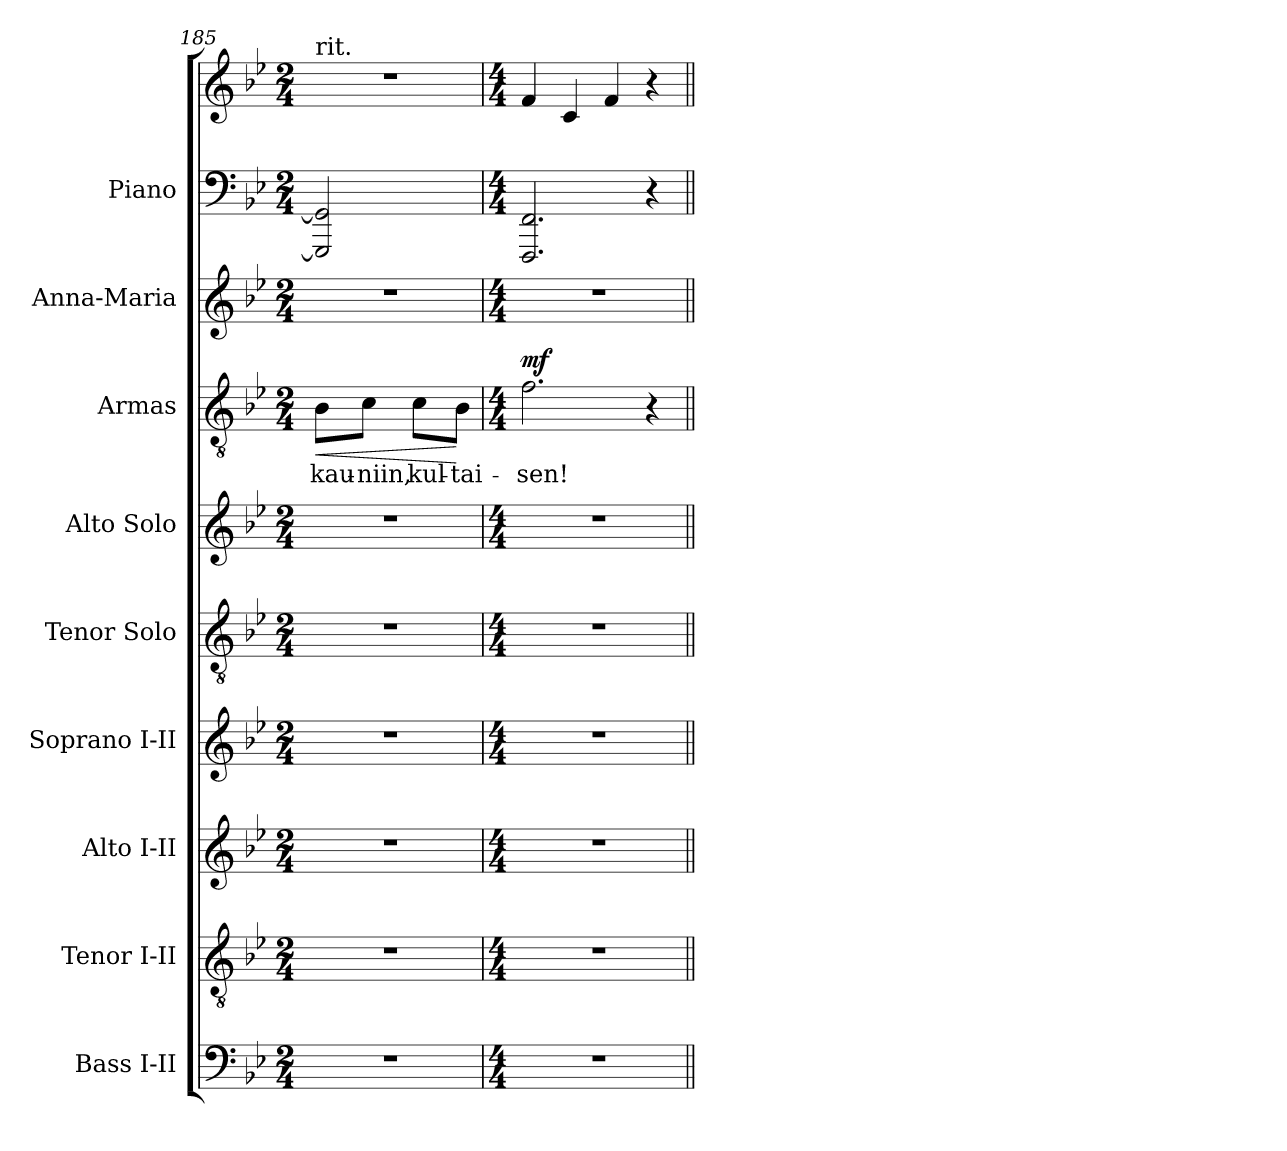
**kern	**kern	**kern	**kern	**kern	**kern	**kern	**text	**dynam	**kern	**kern	**kern
*part9	*part8	*part7	*part6	*part5	*part4	*part3	*part3	*part3	*part2	*part1	*part1
*staff10	*staff9	*staff8	*staff7	*staff6	*staff5	*staff4	*staff4	*staff4	*staff3	*staff2	*staff1
*I"Bass I-II	*I"Tenor I-II	*I"Alto I-II	*I"Soprano I-II	*I"Tenor Solo	*I"Alto Solo	*I"Armas	*	*	*I"Anna-Maria	*I"Piano	*
*I'B.	*I'T.	*I'A.	*I'S.	*I'T. Solo	*I'A. Solo	*I'Armas	*	*	*I'A-M	*I'Pno.	*
*clefF4	*clefGv2	*clefG2	*clefG2	*clefGv2	*clefG2	*clefGv2	*	*	*clefG2	*clefF4	*clefG2
*	*ITrd7c12	*	*	*ITrd7c12	*	*ITrd7c12	*	*	*	*	*
*k[b-e-]	*k[b-e-]	*k[b-e-]	*k[b-e-]	*k[b-e-]	*k[b-e-]	*k[b-e-]	*	*	*k[b-e-]	*k[b-e-]	*k[b-e-]
*B-:	*B-:	*B-:	*B-:	*B-:	*B-:	*B-:	*	*	*B-:	*B-:	*B-:
*M2/4	*M2/4	*M2/4	*M2/4	*M2/4	*M2/4	*M2/4	*	*	*M2/4	*M2/4	*M2/4
=185	=185	=185	=185	=185	=185	=185	=185	=185	=185	=185	=185
!LO:N:vis=1	!LO:N:vis=1	!LO:N:vis=1	!LO:N:vis=1	!LO:N:vis=1	!LO:N:vis=1	!	!	!	!	!	!
!	!	!	!	!	!	!	!	!	!	!	!LO:TX:t=rit.
!	!	!	!	!	!	!	!LO:LY:b:color=#000000	!LO:HP:b	!LO:N:vis=1	!	!LO:N:vis=1
2r	2r	2r	2r	2r	2r	8BB-i\L	kau-	<	2r	2GGG-i/] 2GG-i]	2r
!	!	!	!	!	!	!	!LO:LY:b:color=#000000	!	!	!	!
.	.	.	.	.	.	8Ci\J	-niin,	.	.	.	.
!	!	!	!	!	!	!	!LO:LY:b:color=#000000	!	!	!	!
.	.	.	.	.	.	8Ci\L	kul-	.	.	.	.
!	!	!	!	!	!	!	!LO:LY:b:color=#000000	!	!	!	!
.	.	.	.	.	.	8BB-i\J	-tai-	[	.	.	.
=186	=186	=186	=186	=186	=186	=186	=186	=186	=186	=186	=186
*M4/4	*M4/4	*M4/4	*M4/4	*M4/4	*M4/4	*M4/4	*	*	*M4/4	*M4/4	*M4/4
!	!	!	!	!	!	!	!LO:LY:b:color=#000000	!	!	!	!
1r	1r	1r	1r	1r	1r	2.Fi\	-sen!	mf	1r	2.FFFi/ 2.FFi	4fi/
.	.	.	.	.	.	.	.	.	.	.	4ci/
.	.	.	.	.	.	.	.	.	.	.	4fi/
.	.	.	.	.	.	4r	.	.	.	4r	4r
=||	=||	=||	=||	=||	=||	=||	=||	=||	=||	=||	=||
*-	*-	*-	*-	*-	*-	*-	*-	*-	*-	*-	*-
